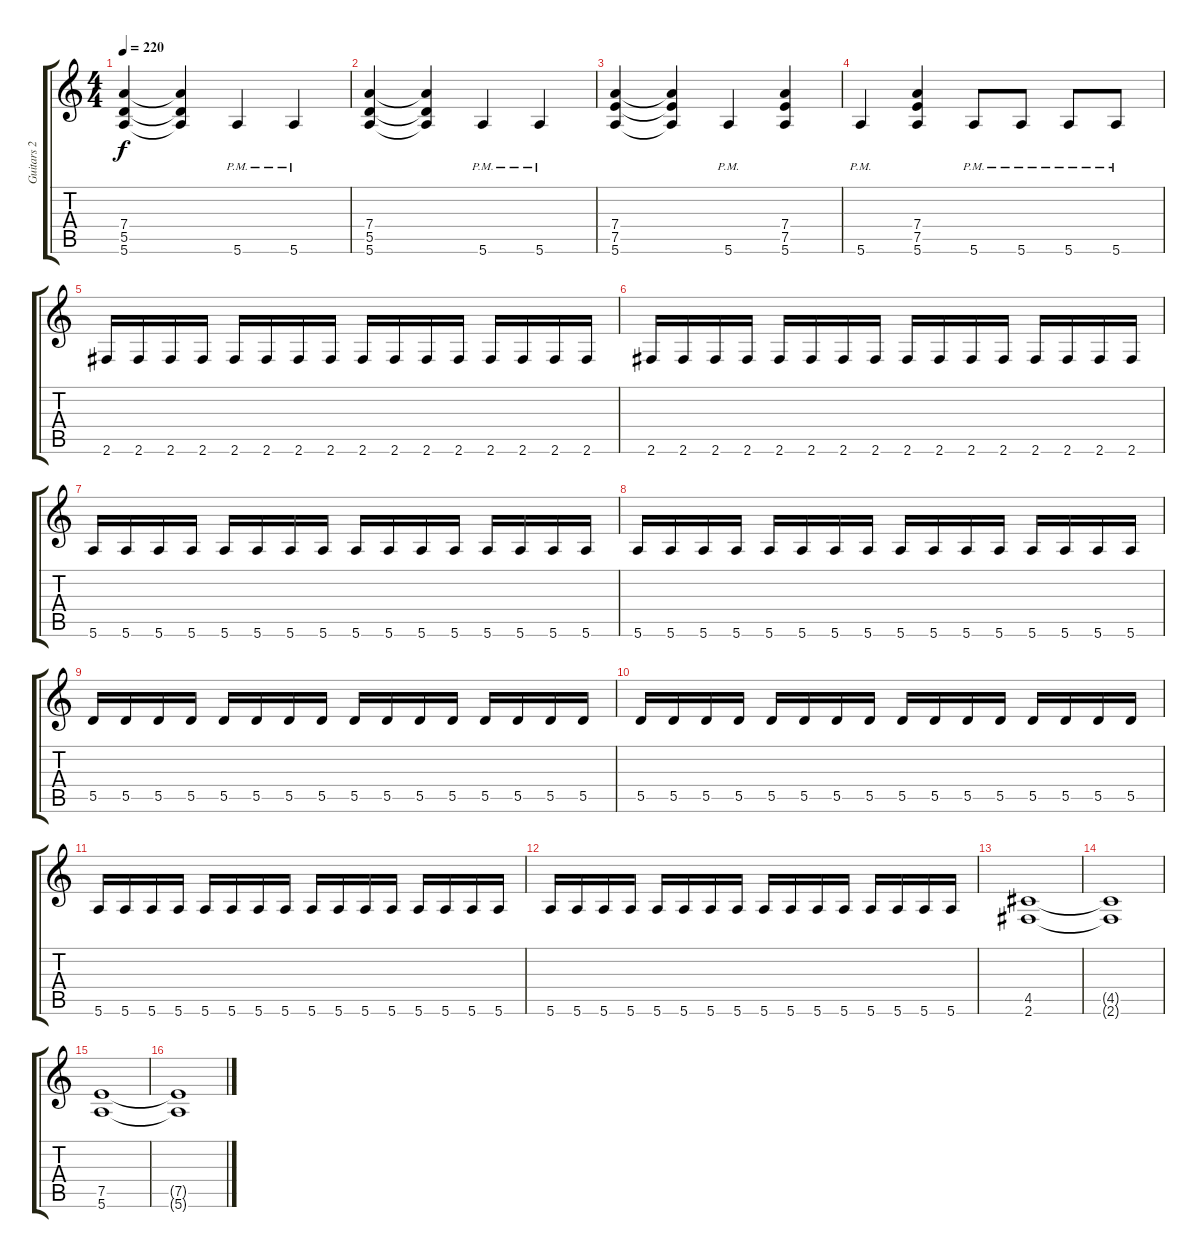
\track ("Guitars 2" "Guitars 2") {instrument electricguitarmuted}
\staff {score tabs}
\tuning (E4 B3 G3 D3 A2 E2) {hide}
\ts (4 4)
\tempo 220
\clef g2
\ks c
(7.4 5.5 5.6).4{dy f} (7.4{t} 5.5{t} 5.6{t}).4 5.6{pm}.4 5.6{pm}.4 |
(7.4 5.5 5.6).4 (7.4{t} 5.5{t} 5.6{t}).4 5.6{pm}.4 5.6{pm}.4 |
(7.4 7.5 5.6).4 (7.4{t} 7.5{t} 5.6{t}).4 5.6{pm}.4 (7.4 7.5 5.6).4 |
5.6{pm}.4 (7.4 7.5 5.6).4 5.6{pm}.8 5.6{pm}.8 5.6{pm}.8 5.6{pm}.8 |
2.6.16{volume 13} 2.6.16 2.6.16 2.6.16 2.6.16 2.6.16 2.6.16 2.6.16 2.6.16 2.6.16 2.6.16 2.6.16 2.6.16 2.6.16 2.6.16 2.6.16 |
2.6.16 2.6.16 2.6.16 2.6.16 2.6.16 2.6.16 2.6.16 2.6.16 2.6.16 2.6.16 2.6.16 2.6.16 2.6.16 2.6.16 2.6.16 2.6.16 |
5.6.16 5.6.16 5.6.16 5.6.16 5.6.16 5.6.16 5.6.16 5.6.16 5.6.16 5.6.16 5.6.16 5.6.16 5.6.16 5.6.16 5.6.16 5.6.16 |
5.6.16 5.6.16 5.6.16 5.6.16 5.6.16 5.6.16 5.6.16 5.6.16 5.6.16 5.6.16 5.6.16 5.6.16 5.6.16 5.6.16 5.6.16 5.6.16 |
5.5.16 5.5.16 5.5.16 5.5.16 5.5.16 5.5.16 5.5.16 5.5.16 5.5.16 5.5.16 5.5.16 5.5.16 5.5.16 5.5.16 5.5.16 5.5.16 |
5.5.16 5.5.16 5.5.16 5.5.16 5.5.16 5.5.16 5.5.16 5.5.16 5.5.16 5.5.16 5.5.16 5.5.16 5.5.16 5.5.16 5.5.16 5.5.16 |
5.6.16 5.6.16 5.6.16 5.6.16 5.6.16 5.6.16 5.6.16 5.6.16 5.6.16 5.6.16 5.6.16 5.6.16 5.6.16 5.6.16 5.6.16 5.6.16 |
5.6.16 5.6.16 5.6.16 5.6.16 5.6.16 5.6.16 5.6.16 5.6.16 5.6.16 5.6.16 5.6.16 5.6.16 5.6.16 5.6.16 5.6.16 5.6.16 |
(4.5 2.6).1{volume 16} |
(4.5{t} 2.6{t}).1 |
(7.5 5.6).1 |
(7.5{t} 5.6{t}).1
